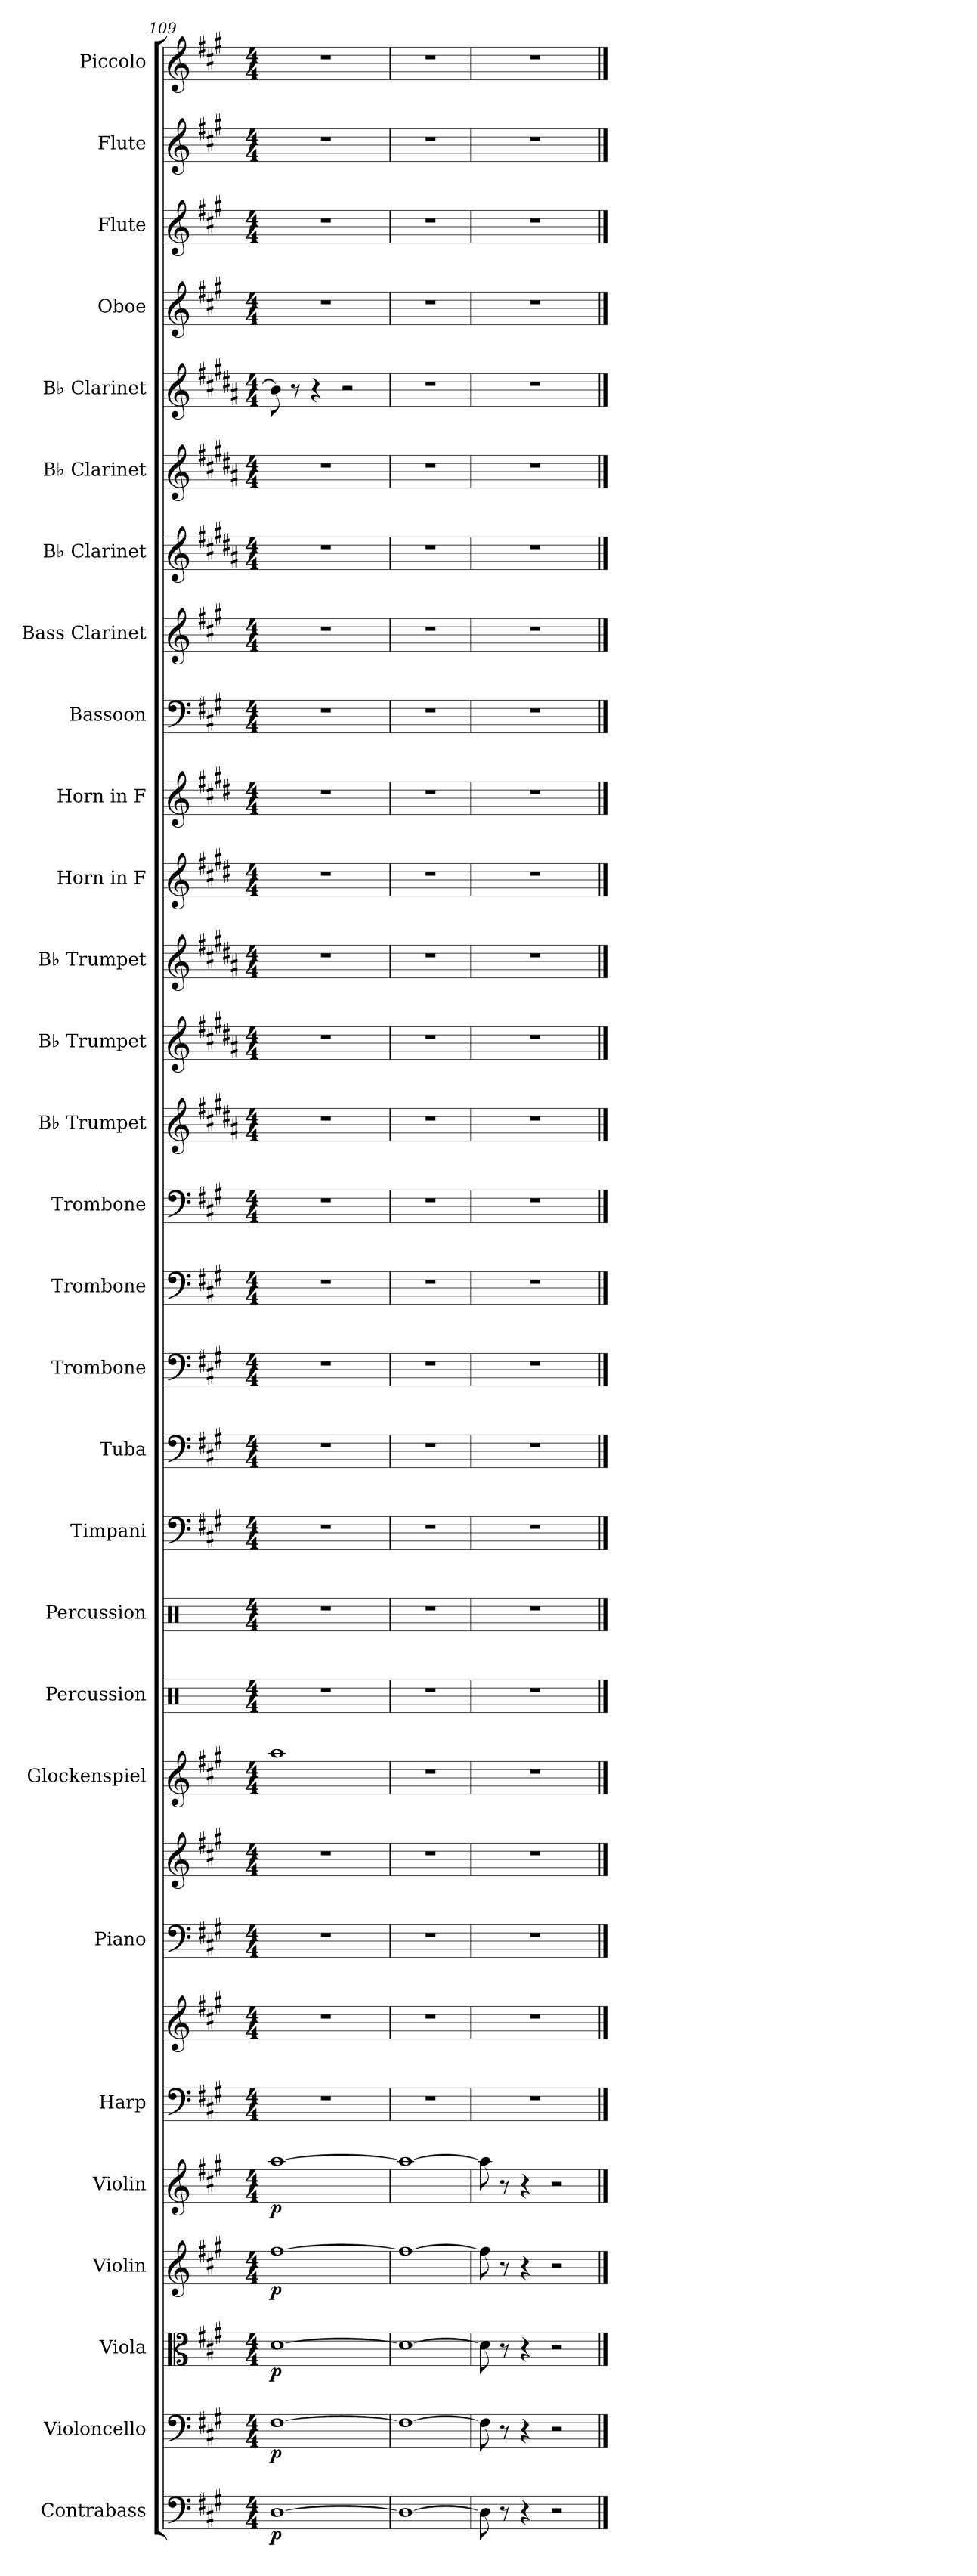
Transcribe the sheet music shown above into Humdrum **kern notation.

**kern	**dynam	**kern	**dynam	**kern	**dynam	**kern	**dynam	**kern	**dynam	**kern	**kern	**kern	**kern	**kern	**kern	**kern	**kern	**kern	**kern	**kern	**kern	**kern	**kern	**kern	**kern	**kern	**kern	**kern	**kern	**kern	**kern	**kern	**kern	**kern	**kern
*part29	*part29	*part28	*part28	*part27	*part27	*part26	*part26	*part25	*part25	*part24	*part24	*part23	*part23	*part22	*part21	*part20	*part19	*part18	*part17	*part16	*part15	*part14	*part13	*part12	*part11	*part10	*part9	*part8	*part7	*part6	*part5	*part4	*part3	*part2	*part1
*staff31	*staff31	*staff30	*staff30	*staff29	*staff29	*staff28	*staff28	*staff27	*staff27	*staff26	*staff25	*staff24	*staff23	*staff22	*staff21	*staff20	*staff19	*staff18	*staff17	*staff16	*staff15	*staff14	*staff13	*staff12	*staff11	*staff10	*staff9	*staff8	*staff7	*staff6	*staff5	*staff4	*staff3	*staff2	*staff1
*I"Contrabass	*	*I"Violoncello	*	*I"Viola	*	*I"Violin	*	*I"Violin	*	*I"Harp	*	*I"Piano	*	*I"Glockenspiel	*I"Percussion	*I"Percussion	*I"Timpani	*I"Tuba	*I"Trombone	*I"Trombone	*I"Trombone	*I"B♭ Trumpet	*I"B♭ Trumpet	*I"B♭ Trumpet	*I"Horn in F	*I"Horn in F	*I"Bassoon	*I"Bass Clarinet	*I"B♭ Clarinet	*I"B♭ Clarinet	*I"B♭ Clarinet	*I"Oboe	*I"Flute	*I"Flute	*I"Piccolo
*I'Cb.	*	*I'Vc.	*	*I'Vla.	*	*I'Vln.	*	*I'Vln.	*	*I'Hrp.	*	*I'Pno.	*	*I'Glock.	*I'Perc.	*I'Perc.	*I'Timp.	*I'Tba.	*I'Tbn.	*I'Tbn.	*I'Tbn.	*I'B♭ Tpt.	*I'B♭ Tpt.	*I'B♭ Tpt.	*	*	*I'Bsn.	*I'B. Cl.	*I'B♭ Cl.	*I'B♭ Cl.	*I'B♭ Cl.	*I'Ob.	*I'Fl.	*I'Fl.	*I'Picc.
*clefF4	*	*clefF4	*	*clefC3	*	*clefG2	*	*clefG2	*	*clefF4	*clefG2	*clefF4	*clefG2	*clefG2	*clefX	*clefX	*clefF4	*clefF4	*clefF4	*clefF4	*clefF4	*clefG2	*clefG2	*clefG2	*clefG2	*clefG2	*clefF4	*clefG2	*clefG2	*clefG2	*clefG2	*clefG2	*clefG2	*clefG2	*clefG2
*ITrd7c12	*	*	*	*	*	*	*	*	*	*	*	*	*	*ITrd-14c-24	*	*	*	*	*	*	*	*ITrd1c2	*ITrd1c2	*ITrd1c2	*ITrd4c7	*ITrd4c7	*	*ITrd8c14	*ITrd1c2	*ITrd1c2	*ITrd1c2	*	*	*	*ITrd-7c-12
*k[f#c#g#]	*	*k[f#c#g#]	*	*k[f#c#g#]	*	*k[f#c#g#]	*	*k[f#c#g#]	*	*k[f#c#g#]	*k[f#c#g#]	*k[f#c#g#]	*k[f#c#g#]	*k[f#c#g#]	*k[]	*k[]	*k[f#c#g#]	*k[f#c#g#]	*k[f#c#g#]	*k[f#c#g#]	*k[f#c#g#]	*k[f#c#g#]	*k[f#c#g#]	*k[f#c#g#]	*k[f#c#g#]	*k[f#c#g#]	*k[f#c#g#]	*k[f#c#g#]	*k[f#c#g#]	*k[f#c#g#]	*k[f#c#g#]	*k[f#c#g#]	*k[f#c#g#]	*k[f#c#g#]	*k[f#c#g#]
*M4/4	*	*M4/4	*	*M4/4	*	*M4/4	*	*M4/4	*	*M4/4	*M4/4	*M4/4	*M4/4	*M4/4	*M4/4	*M4/4	*M4/4	*M4/4	*M4/4	*M4/4	*M4/4	*M4/4	*M4/4	*M4/4	*M4/4	*M4/4	*M4/4	*M4/4	*M4/4	*M4/4	*M4/4	*M4/4	*M4/4	*M4/4	*M4/4
=109	=109	=109	=109	=109	=109	=109	=109	=109	=109	=109	=109	=109	=109	=109	=109	=109	=109	=109	=109	=109	=109	=109	=109	=109	=109	=109	=109	=109	=109	=109	=109	=109	=109	=109	=109
!	!LO:DY:b	!	!LO:DY:b	!	!LO:DY:b	!	!LO:DY:b	!	!LO:DY:b	!	!	!	!	!	!	!	!	!	!	!	!	!	!	!	!	!	!	!	!	!	!	!	!	!	!
[1DD	p	[1F#	p	[1d	p	[1ff#	p	[1aa	p	1r	1r	1r	1r	1aaaa	1r	1r	1r	1r	1r	1r	1r	1r	1r	1r	1r	1r	1r	1r	1r	1r	8a\]	1r	1r	1r	1r
.	.	.	.	.	.	.	.	.	.	.	.	.	.	.	.	.	.	.	.	.	.	.	.	.	.	.	.	.	.	.	8r	.	.	.	.
.	.	.	.	.	.	.	.	.	.	.	.	.	.	.	.	.	.	.	.	.	.	.	.	.	.	.	.	.	.	.	4r	.	.	.	.
.	.	.	.	.	.	.	.	.	.	.	.	.	.	.	.	.	.	.	.	.	.	.	.	.	.	.	.	.	.	.	2r	.	.	.	.
=110	=110	=110	=110	=110	=110	=110	=110	=110	=110	=110	=110	=110	=110	=110	=110	=110	=110	=110	=110	=110	=110	=110	=110	=110	=110	=110	=110	=110	=110	=110	=110	=110	=110	=110	=110
1DD_	.	1F#_	.	1d_	.	1ff#_	.	1aa_	.	1r	1r	1r	1r	1r	1r	1r	1r	1r	1r	1r	1r	1r	1r	1r	1r	1r	1r	1r	1r	1r	1r	1r	1r	1r	1r
=111	=111	=111	=111	=111	=111	=111	=111	=111	=111	=111	=111	=111	=111	=111	=111	=111	=111	=111	=111	=111	=111	=111	=111	=111	=111	=111	=111	=111	=111	=111	=111	=111	=111	=111	=111
8DD\]	.	8F#\]	.	8d\]	.	8ff#\]	.	8aa\]	.	1r	1r	1r	1r	1r	1r	1r	1r	1r	1r	1r	1r	1r	1r	1r	1r	1r	1r	1r	1r	1r	1r	1r	1r	1r	1r
8r	.	8r	.	8r	.	8r	.	8r	.	.	.	.	.	.	.	.	.	.	.	.	.	.	.	.	.	.	.	.	.	.	.	.	.	.	.
4r	.	4r	.	4r	.	4r	.	4r	.	.	.	.	.	.	.	.	.	.	.	.	.	.	.	.	.	.	.	.	.	.	.	.	.	.	.
2r	.	2r	.	2r	.	2r	.	2r	.	.	.	.	.	.	.	.	.	.	.	.	.	.	.	.	.	.	.	.	.	.	.	.	.	.	.
==	==	==	==	==	==	==	==	==	==	==	==	==	==	==	==	==	==	==	==	==	==	==	==	==	==	==	==	==	==	==	==	==	==	==	==
*-	*-	*-	*-	*-	*-	*-	*-	*-	*-	*-	*-	*-	*-	*-	*-	*-	*-	*-	*-	*-	*-	*-	*-	*-	*-	*-	*-	*-	*-	*-	*-	*-	*-	*-	*-
